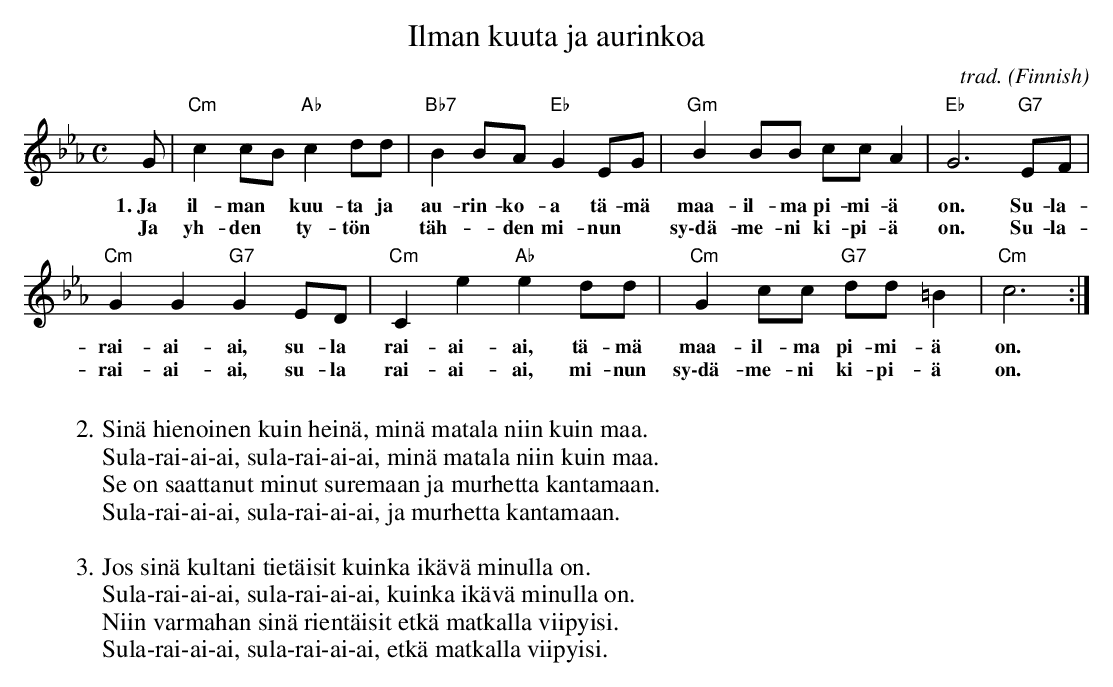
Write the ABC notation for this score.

X:1
T:Ilman kuuta ja aurinkoa
C:trad.
O:Finnish
M:C
L:1/8
K:Cmin
G | "Cm" c2 cB "Ab" c2 dd| "Bb7" B2 BA "Eb" G2 EG | "Gm" B2 BB cc A2| "Eb" G6 "G7" EF |
w:1.~Ja | il-man ~ kuu-ta ja | au-rin-ko-a tä-mä | maa-il-ma pi-mi-ä | on. Su-la- |
w:Ja | yh-den * ty-tön | täh--den mi-nun | sy\-dä-me-ni ki-pi-ä | on. Su-la-
"Cm" G2 G2 "G7" G2 ED | "Cm" C2 e2 "Ab" e2 dd | "Cm" G2 cc "G7" dd =B2 | "Cm" c6 :|]
w:rai-ai-ai, su-la | rai-ai-ai, tä-mä | maa-il-ma pi-mi-ä | on. |
w:rai-ai-ai, su-la | rai-ai-ai, mi-nun | sy\-dä-me-ni ki-pi-ä | on. |
W:
W:2. Sinä hienoinen kuin heinä, minä matala niin kuin maa.
W:Sula-rai-ai-ai, sula-rai-ai-ai, minä matala niin kuin maa.
W:Se on saattanut minut suremaan ja murhetta kantamaan.
W:Sula-rai-ai-ai, sula-rai-ai-ai, ja murhetta kantamaan.
W:
W:3. Jos sinä kultani tietäisit kuinka ikävä minulla on.
W:Sula-rai-ai-ai, sula-rai-ai-ai, kuinka ikävä minulla on.
W:Niin varmahan sinä rientäisit etkä matkalla viipyisi.
W:Sula-rai-ai-ai, sula-rai-ai-ai, etkä matkalla viipyisi.
